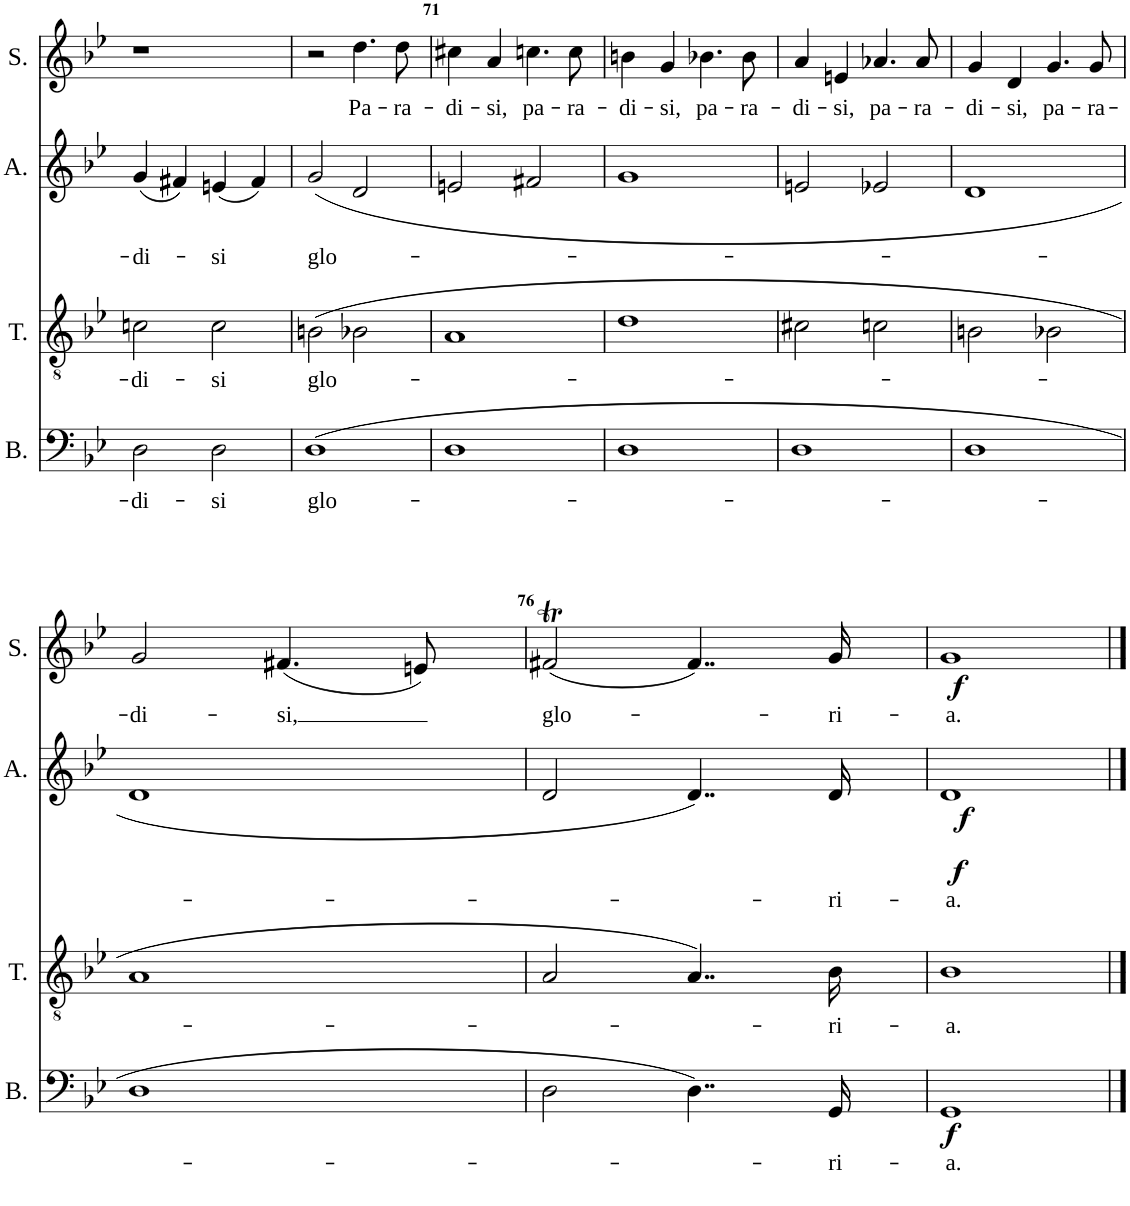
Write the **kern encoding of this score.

**kern	**text	**dynam	**kern	**text	**kern	**text	**dynam	**kern	**text	**dynam
*part4	*part4	*part4	*part3	*part3	*part2	*part2	*part2	*part1	*part1	*part1
*staff4	*staff4	*staff4	*staff3	*staff3	*staff2	*staff2	*staff2	*staff1	*staff1	*staff1
*I"Bass	*	*	*I"Tenor	*	*I"Alto	*	*	*I"Soprano	*	*
*I'B.	*	*	*I'T.	*	*I'A.	*	*	*I'S.	*	*
!!LO:PB:g=z
*clefF4	*	*	*clefGv2	*	*clefG2	*	*	*clefG2	*	*
*k[b-e-]	*	*	*k[b-e-]	*	*k[b-e-]	*	*	*k[b-e-]	*	*
*M4/4	*	*	*M4/4	*	*M4/4	*	*	*M4/4	*	*
*met(c)	*	*	*met(c)	*	*met(c)	*	*	*met(c)	*	*
=69	=69	=69	=69	=69	=69	=69	=69	=69	=69	=69
!	!LO:LY:b	!	!	!LO:LY:b	!	!LO:LY:b	!	!	!	!
2D\	-di-	.	2cn\	-di-	(4g/	-di-	.	1r	.	.
.	.	.	.	.	4f#X/)	.	.	.	.	.
!	!LO:LY:b	!	!	!LO:LY:b	!	!LO:LY:b	!	!	!	!
2D\	-si	.	2c\	-si	(4en/	-si	.	.	.	.
.	.	.	.	.	4f#/)	.	.	.	.	.
=70	=70	=70	=70	=70	=70	=70	=70	=70	=70	=70
!	!LO:LY:b	!	!	!LO:LY:b	!	!LO:LY:b	!	!	!	!
(1D	glo-	.	(2Bn\	glo-	(2g/	glo-	.	2r	.	.
!	!	!	!	!	!	!	!	!	!LO:LY:b	!
.	.	.	2B-X\	.	2d/	.	.	4.dd\	Pa-	.
!	!	!	!	!	!	!	!	!	!LO:LY:b	!
.	.	.	.	.	.	.	.	8dd\	-ra-	.
=71	=71	=71	=71	=71	=71	=71	=71	=71	=71	=71
!	!	!	!	!	!	!	!	!	!LO:LY:b	!
1D	.	.	1A	.	2en/	.	.	4cc#X\	-di-	.
!	!	!	!	!	!	!	!	!	!LO:LY:b	!
.	.	.	.	.	.	.	.	4a/	-si,	.
!	!	!	!	!	!	!	!	!	!LO:LY:b	!
.	.	.	.	.	2f#X/	.	.	4.ccn\	pa-	.
!	!	!	!	!	!	!	!	!	!LO:LY:b	!
.	.	.	.	.	.	.	.	8cc\	-ra-	.
=72	=72	=72	=72	=72	=72	=72	=72	=72	=72	=72
!	!	!	!	!	!	!	!	!	!LO:LY:b	!
1D	.	.	1d	.	1g	.	.	4bn\	-di-	.
!	!	!	!	!	!	!	!	!	!LO:LY:b	!
.	.	.	.	.	.	.	.	4g/	-si,	.
!	!	!	!	!	!	!	!	!	!LO:LY:b	!
.	.	.	.	.	.	.	.	4.b-X\	pa-	.
!	!	!	!	!	!	!	!	!	!LO:LY:b	!
.	.	.	.	.	.	.	.	8b-\	-ra-	.
=73	=73	=73	=73	=73	=73	=73	=73	=73	=73	=73
!	!	!	!	!	!	!	!	!	!LO:LY:b	!
1D	.	.	2c#X\	.	2en/	.	.	4a/	-di-	.
!	!	!	!	!	!	!	!	!	!LO:LY:b	!
.	.	.	.	.	.	.	.	4en/	-si,	.
!	!	!	!	!	!	!	!	!	!LO:LY:b	!
.	.	.	2cn\	.	2e-X/	.	.	4.a-X/	pa-	.
!	!	!	!	!	!	!	!	!	!LO:LY:b	!
.	.	.	.	.	.	.	.	8a-/	-ra-	.
=74	=74	=74	=74	=74	=74	=74	=74	=74	=74	=74
!	!	!	!	!	!	!	!	!	!LO:LY:b	!
1D	.	.	2Bn\	.	1d	.	.	4g/	-di-	.
!	!	!	!	!	!	!	!	!	!LO:LY:b	!
.	.	.	.	.	.	.	.	4d/	-si,	.
!	!	!	!	!	!	!	!	!	!LO:LY:b	!
.	.	.	2B-X\	.	.	.	.	4.g/	pa-	.
!	!	!	!	!	!	!	!	!	!LO:LY:b	!
.	.	.	.	.	.	.	.	8g/	-ra-	.
!!LO:LB:g=z
=75	=75	=75	=75	=75	=75	=75	=75	=75	=75	=75
!	!	!	!	!	!	!	!	!	!LO:LY:b	!
1D	.	.	1A	.	1d	.	.	2g/	-di-	.
!	!	!	!	!	!	!	!	!	!LO:LY:b	!
.	.	.	.	.	.	.	.	(4.f#X/	-si,	.
.	.	.	.	.	.	.	.	8en/)	.	.
=76	=76	=76	=76	=76	=76	=76	=76	=76	=76	=76
!	!	!	!	!	!	!	!	!	!LO:LY:b	!
2D\	.	.	2A/	.	2d/	.	.	(2f#Xt/	glo-	.
4..D\)	.	.	4..A/)	.	4..d/)	.	.	4..f#/)	.	.
!	!LO:LY:b	!	!	!LO:LY:b	!	!LO:LY:b	!	!	!LO:LY:b	!
16GG/	-ri-	.	16B-\	-ri-	16d/	-ri-	.	16g/	-ri-	.
=77	=77	=77	=77	=77	=77	=77	=77	=77	=77	=77
!	!LO:LY:b	!LO:DY:b	!	!LO:LY:b	!	!LO:LY:b	!LO:DY:b	!	!LO:LY:b	!
!	!	!	!	!	!	!	!LO:DY:n=1:b	!	!	!LO:DY:b
1GG	-a.	f	1B-	-a.	1d	-a.	f f	1g	-a.	f
==	==	==	==	==	==	==	==	==	==	==
*-	*-	*-	*-	*-	*-	*-	*-	*-	*-	*-
